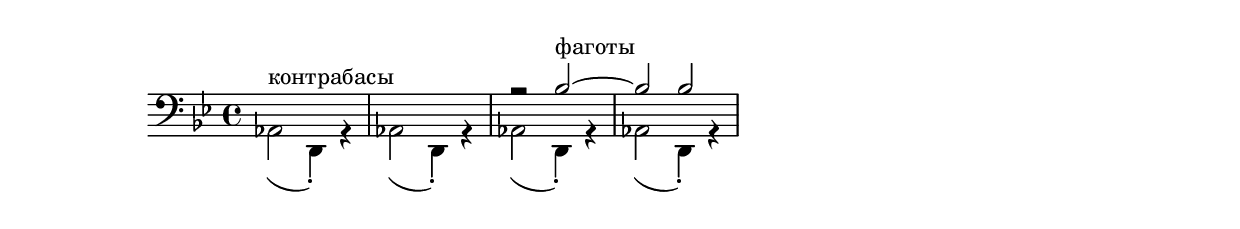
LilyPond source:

\version "2.18.2"
\header {
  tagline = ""  % removed
}
% \include "lilypond-book-preamble.ly"


global = {
\key g \major
  \time 2/4
}


\parallelMusic #'(
voiceD
voiceE
) 
% rhMusic
% lhMusic

{
  	%--------------------bar1 

\key g \minor
\time 4/4
	%--------------------bar3 

	s1 |
	\clef "bass" as2(^"контрабасы" d,4)-. r4 |

	%--------------------bar4 

	s1 |
	as'2( d,4)-. r4 |
	%--------------------bar5 

	r2 bes'2~^"фаготы" |
	as'2( d,4)-. r4 |
	%--------------------bar6 

	bes2 bes2 |	
	as'2( d,4)-. r4 |



 }



\new StaffGroup <<
  \new Staff 
%   \with {instrumentName = #"Фортепиано "} 
<< \relative c { \voiceD } \\ \relative c { \voiceE } >>
%  \new PianoStaff <<
%    \new Staff \rhMusic
%    \new Staff \lhMusic
%    >>
>>
